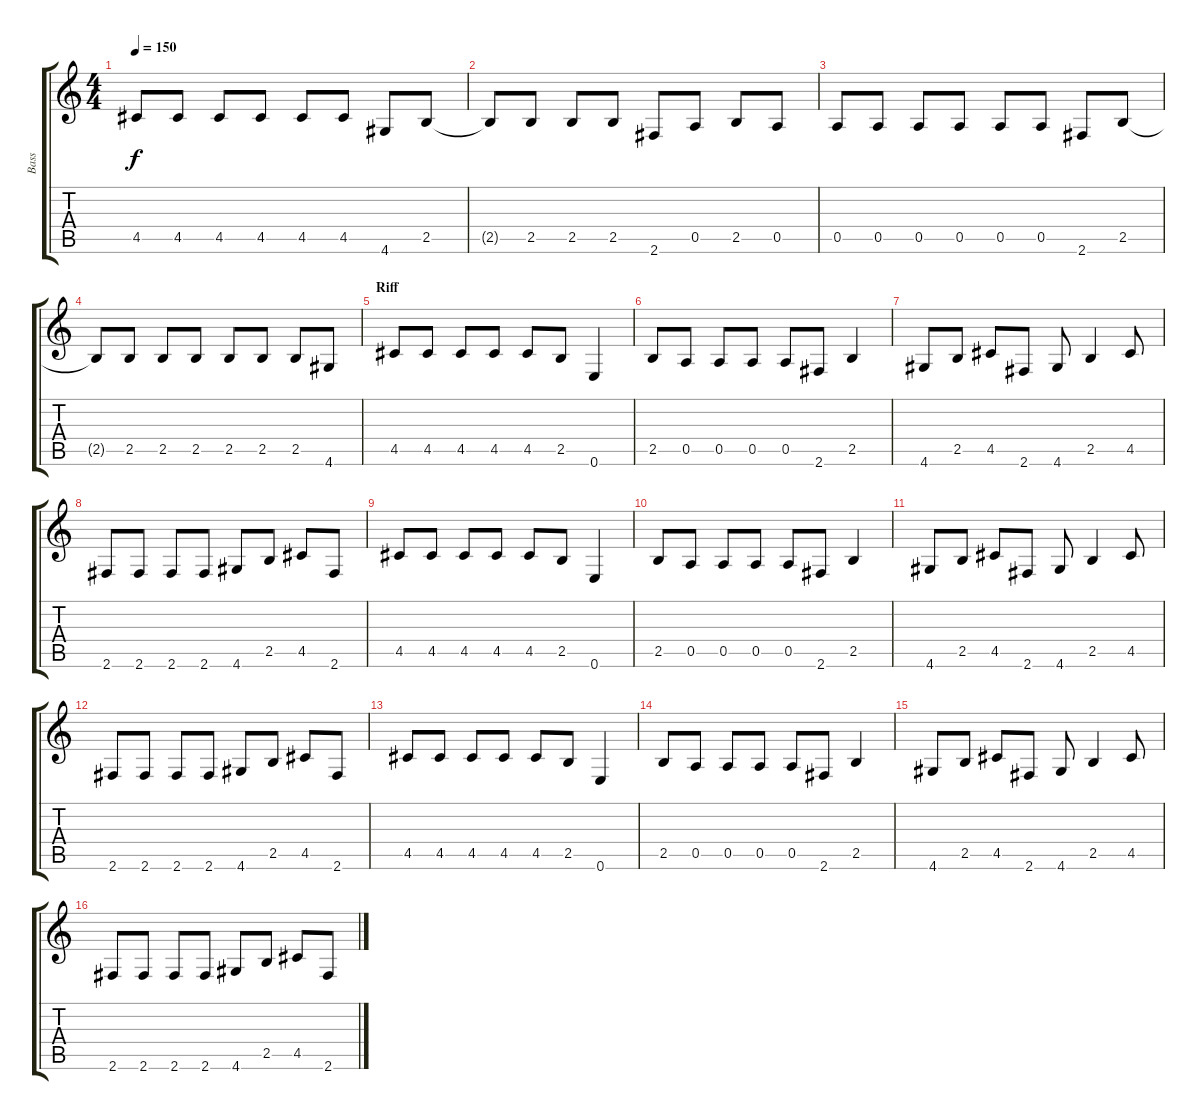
\track ("Bass" "Bass") {instrument electricbasspick}
\staff {score tabs}
\tuning (E4 B3 G3 D3 A2 E2) {hide}
\ts (4 4)
\section ("" "")
\tempo 150
\clef g2
\ks c
4.5.8{dy f} 4.5.8 4.5.8 4.5.8 4.5.8 4.5.8 4.6.8 2.5.8 |
2.5{t}.8 2.5.8 2.5.8 2.5.8 2.6.8 0.5.8 2.5.8 0.5.8 |
0.5.8 0.5.8 0.5.8 0.5.8 0.5.8 0.5.8 2.6.8 2.5.8 |
2.5{t}.8 2.5.8 2.5.8 2.5.8 2.5.8 2.5.8 2.5.8 4.6.8 |
\section ("" "Riff")
4.5.8 4.5.8 4.5.8 4.5.8 4.5.8 2.5.8 0.6.4 |
2.5.8 0.5.8 0.5.8 0.5.8 0.5.8 2.6.8 2.5.4 |
4.6.8 2.5.8 4.5.8 2.6.8 4.6.8 2.5.4 4.5.8 |
2.6.8 2.6.8 2.6.8 2.6.8 4.6.8 2.5.8 4.5.8 2.6.8 |
\section ("" "")
4.5.8 4.5.8 4.5.8 4.5.8 4.5.8 2.5.8 0.6.4 |
2.5.8 0.5.8 0.5.8 0.5.8 0.5.8 2.6.8 2.5.4 |
4.6.8 2.5.8 4.5.8 2.6.8 4.6.8 2.5.4 4.5.8 |
2.6.8 2.6.8 2.6.8 2.6.8 4.6.8 2.5.8 4.5.8 2.6.8 |
\section ("" "")
4.5.8 4.5.8 4.5.8 4.5.8 4.5.8 2.5.8 0.6.4 |
2.5.8 0.5.8 0.5.8 0.5.8 0.5.8 2.6.8 2.5.4 |
4.6.8 2.5.8 4.5.8 2.6.8 4.6.8 2.5.4 4.5.8 |
2.6.8 2.6.8 2.6.8 2.6.8 4.6.8 2.5.8 4.5.8 2.6.8
